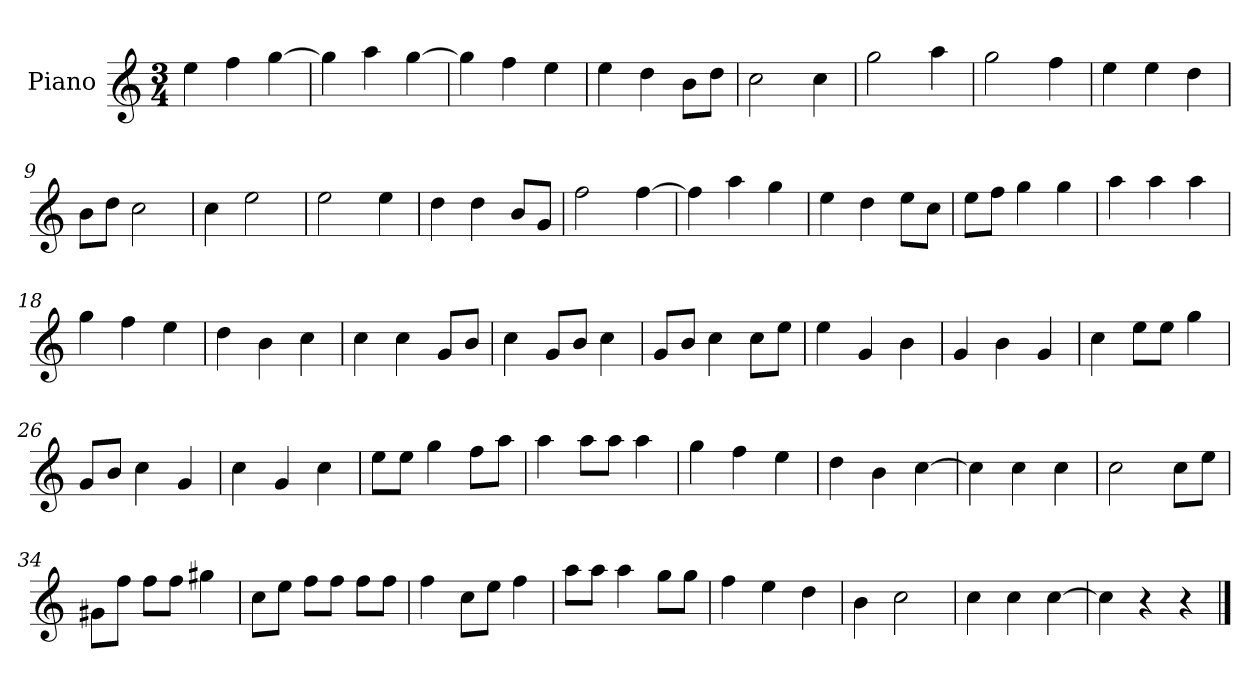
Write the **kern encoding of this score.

**kern
*part1
*staff1
*I"Piano
*I'P-no
*clefG2
*k[]
*M3/4
*MM178
=1
4ee\
4ff\
[4gg\
=2
4gg\]
4aa\
[4gg\
=3
4gg\]
4ff\
4ee\
=4
4ee\
4dd\
8b\L
8dd\J
=5
2cc\
4cc\
=6
2gg\
4aa\
=7
2gg\
4ff\
=8
4ee\
4ee\
4dd\
=9
8b\L
8dd\J
2cc\
=10
4cc\
2ee\
=11
2ee\
4ee\
!!LO:LB:g=z
=12
4dd\
4dd\
8b/L
8g/J
=13
2ff\
[4ff\
=14
4ff\]
4aa\
4gg\
=15
4ee\
4dd\
8ee\L
8cc\J
=16
8ee\L
8ff\J
4gg\
4gg\
=17
4aa\
4aa\
4aa\
=18
4gg\
4ff\
4ee\
=19
4dd\
4b\
4cc\
=20
4cc\
4cc\
8g/L
8b/J
=21
4cc\
8g/L
8b/J
4cc\
!!LO:LB:g=z
=22
8g/L
8b/J
4cc\
8cc\L
8ee\J
=23
4ee\
4g/
4b\
=24
4g/
4b\
4g/
=25
4cc\
8ee\L
8ee\J
4gg\
=26
8g/L
8b/J
4cc\
4g/
=27
4cc\
4g/
4cc\
=28
8ee\L
8ee\J
4gg\
8ff\L
8aa\J
=29
4aa\
8aa\L
8aa\J
4aa\
=30
4gg\
4ff\
4ee\
=31
4dd\
4b\
[4cc\
!!LO:LB:g=z
=32
4cc\]
4cc\
4cc\
=33
2cc\
8cc\L
8ee\J
=34
8g#X\L
8ff\J
8ff\L
8ff\J
4gg#X\
=35
8cc\L
8ee\J
8ff\L
8ff\J
8ff\L
8ff\J
=36
4ff\
8cc\L
8ee\J
4ff\
=37
8aa\L
8aa\J
4aa\
8gg\L
8gg\J
=38
4ff\
4ee\
4dd\
=39
4b\
2cc\
=40
4cc\
4cc\
[4cc\
!!LO:LB:g=z
=41
4cc\]
4r
4r
==
*-
